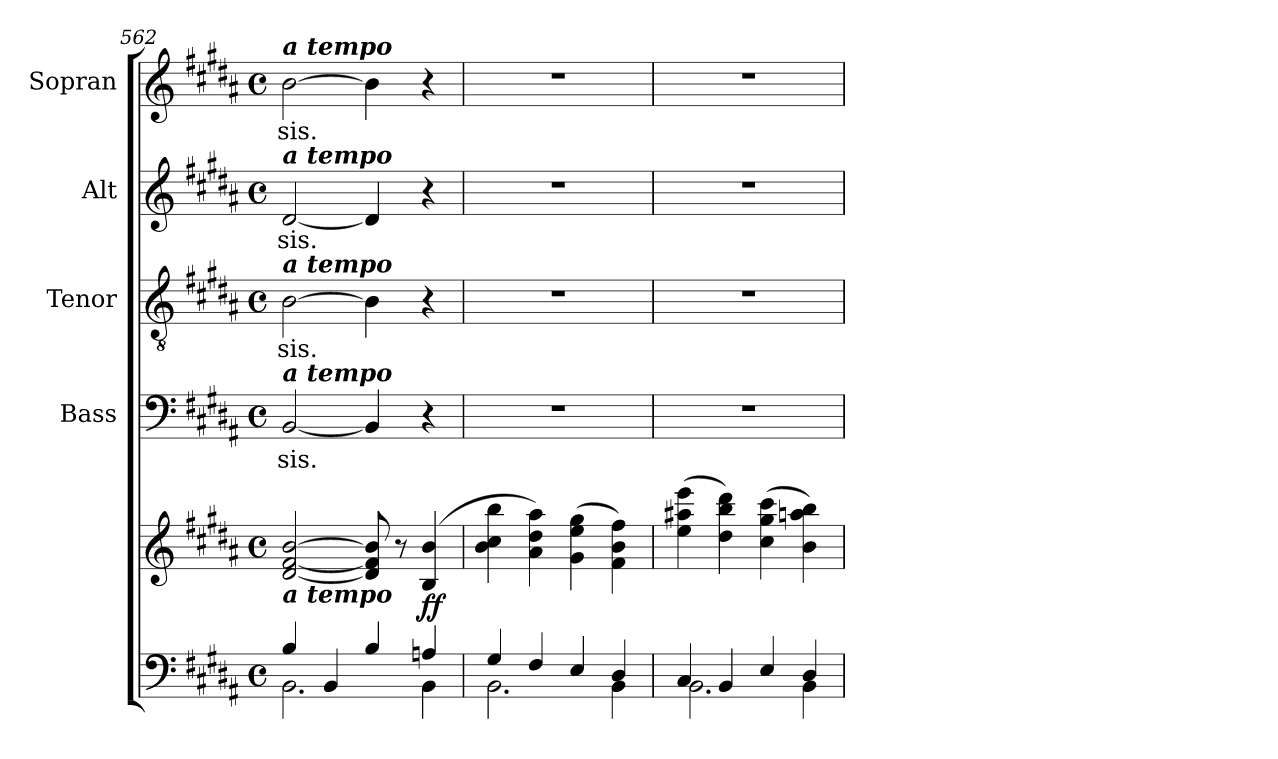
**kern	**kern	**dynam	**kern	**text	**kern	**text	**kern	**text	**kern	**text
*part5	*part5	*part5	*part4	*part4	*part3	*part3	*part2	*part2	*part1	*part1
*staff6	*staff5	*staff5/6	*staff4	*staff4	*staff3	*staff3	*staff2	*staff2	*staff1	*staff1
*	*	*	*I"Bass	*	*I"Tenor	*	*I"Alt	*	*I"Sopran	*
*	*	*	*I'B.	*	*I'T.	*	*I'A.	*	*I'S.	*
*clefF4	*clefG2	*	*clefF4	*	*clefGv2	*	*clefG2	*	*clefG2	*
*k[f#c#g#d#a#]	*k[f#c#g#d#a#]	*	*k[f#c#g#d#a#]	*	*k[f#c#g#d#a#]	*	*k[f#c#g#d#a#]	*	*k[f#c#g#d#a#]	*
*B:	*B:	*	*B:	*	*B:	*	*B:	*	*B:	*
*M4/4	*M4/4	*	*M4/4	*	*M4/4	*	*M4/4	*	*M4/4	*
*met(c)	*met(c)	*	*met(c)	*	*met(c)	*	*met(c)	*	*met(c)	*
=562	=562	=562	=562	=562	=562	=562	=562	=562	=562	=562
*^	*	*	*	*	*	*	*	*	*	*
!	!	!	!	!	!	!	!	!	!	!LO:TX:a:Bi:t=a tempo	!
!	!	!	!	!	!	!	!	!LO:TX:a:Bi:t=a tempo	!	!	!
!	!	!	!	!	!	!LO:TX:a:Bi:t=a tempo	!	!	!	!	!
!	!	!	!	!LO:TX:a:Bi:t=a tempo	!	!	!	!	!	!	!
!	!	!LO:TX:b:Bi:t=a tempo	!	!	!	!	!	!	!	!	!
!	!	!	!	!	!LO:LY:b	!	!LO:LY:b	!	!LO:LY:b	!	!LO:LY:b
4B/	2.BB\	[2d#/ [2f#/ [2b/	.	[2BB/	-sis.	[2B\	-sis.	[2d#/	-sis.	[2b\	-sis.
4BB/	.	.	.	.	.	.	.	.	.	.	.
4B/	.	8d#/] 8f#/] 8b/]	.	4BB/]	.	4B\]	.	4d#/]	.	4b\]	.
.	.	8r	.	.	.	.	.	.	.	.	.
!	!	!	!LO:DY:b	!	!	!	!	!	!	!	!
4An/	4BB\	(4B/ 4b/	ff	4r	.	4r	.	4r	.	4r	.
=563	=563	=563	=563	=563	=563	=563	=563	=563	=563	=563	=563
4G#/	2.BB\	4b\ 4cc#\ 4bb\	.	1r	.	1r	.	1r	.	1r	.
4F#/	.	4a#\ 4dd#\ 4aa#\)	.	.	.	.	.	.	.	.	.
4E/	.	(>4g#\ 4ee\ 4gg#\	.	.	.	.	.	.	.	.	.
4D#/	4BB\	4f#\ 4b\ 4ff#\)	.	.	.	.	.	.	.	.	.
=564	=564	=564	=564	=564	=564	=564	=564	=564	=564	=564	=564
4C#/	2.BB\	(>4ee\ 4aa#X\ 4eee\	.	1r	.	1r	.	1r	.	1r	.
4BB/	.	4dd#\ 4bb\ 4ddd#\)	.	.	.	.	.	.	.	.	.
4E/	.	(>4cc#\ 4gg#\ 4ccc#\	.	.	.	.	.	.	.	.	.
4D#/	4BB\	4b\ 4aan\ 4bb\)	.	.	.	.	.	.	.	.	.
*v	*v	*	*	*	*	*	*	*	*	*	*
=	=	=	=	=	=	=	=	=	=	=
*-	*-	*-	*-	*-	*-	*-	*-	*-	*-	*-
